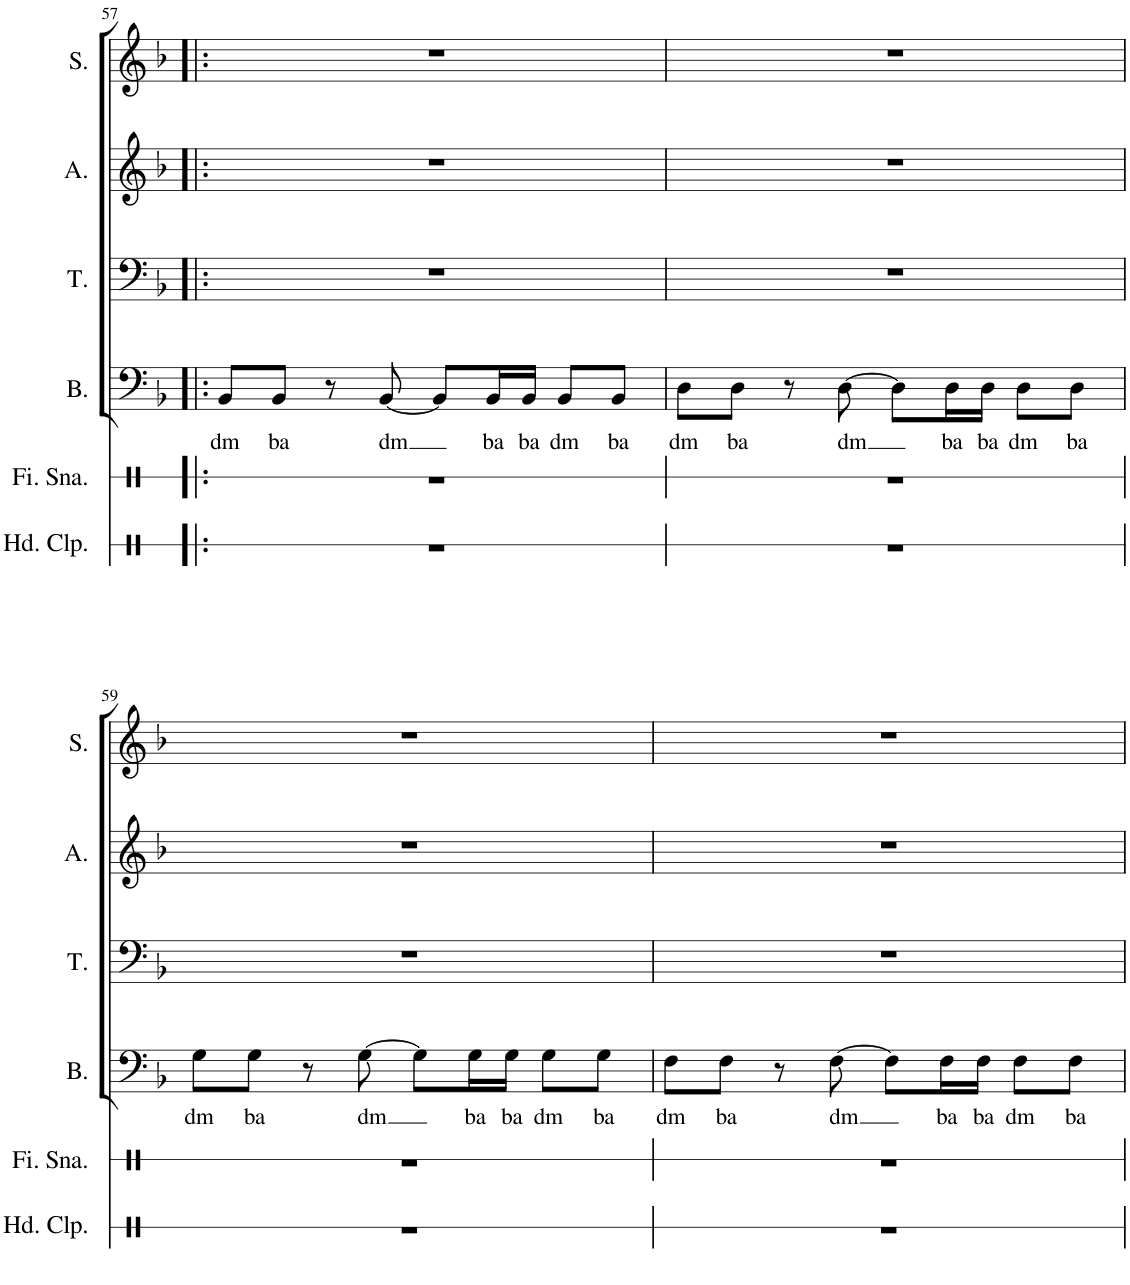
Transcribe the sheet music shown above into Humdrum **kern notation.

**kern	**kern	**kern	**text	**kern	**kern	**kern
*part6	*part5	*part4	*part4	*part3	*part2	*part1
*staff6	*staff5	*staff4	*staff4	*staff3	*staff2	*staff1
*I"Hand Clap	*I"Finger Snap	*I"Bass	*	*I"Tenor	*I"Alto	*I"Soprano
*I'Hd. Clp.	*I'Fi. Sna.	*I'B.	*	*I'T.	*I'A.	*I'S.
!!LO:PB:g=z
*clefX	*clefX	*clefF4	*	*clefF4	*clefG2	*clefG2
*k[]	*k[]	*k[b-]	*	*k[b-]	*k[b-]	*k[b-]
*M4/4	*M4/4	*M4/4	*	*M4/4	*M4/4	*M4/4
=57!|:	=57!|:	=57!|:	=57!|:	=57!|:	=57!|:	=57!|:
!	!	!	!LO:LY:b	!	!	!
1r	1r	8BB-/L	dm	1r	1r	1r
!	!	!	!LO:LY:b	!	!	!
.	.	8BB-/J	ba	.	.	.
.	.	8r	.	.	.	.
!	!	!	!LO:LY:b	!	!	!
.	.	[8BB-/	dm	.	.	.
.	.	8BB-/L]	.	.	.	.
!	!	!	!LO:LY:b	!	!	!
.	.	16BB-/L	ba	.	.	.
!	!	!	!LO:LY:b	!	!	!
.	.	16BB-/JJ	ba	.	.	.
!	!	!	!LO:LY:b	!	!	!
.	.	8BB-/L	dm	.	.	.
!	!	!	!LO:LY:b	!	!	!
.	.	8BB-/J	ba	.	.	.
=58	=58	=58	=58	=58	=58	=58
!	!	!	!LO:LY:b	!	!	!
1r	1r	8D\L	dm	1r	1r	1r
!	!	!	!LO:LY:b	!	!	!
.	.	8D\J	ba	.	.	.
.	.	8r	.	.	.	.
!	!	!	!LO:LY:b	!	!	!
.	.	[8D\	dm	.	.	.
.	.	8D\L]	.	.	.	.
!	!	!	!LO:LY:b	!	!	!
.	.	16D\L	ba	.	.	.
!	!	!	!LO:LY:b	!	!	!
.	.	16D\JJ	ba	.	.	.
!	!	!	!LO:LY:b	!	!	!
.	.	8D\L	dm	.	.	.
!	!	!	!LO:LY:b	!	!	!
.	.	8D\J	ba	.	.	.
!!LO:LB:g=z
=59	=59	=59	=59	=59	=59	=59
!	!	!	!LO:LY:b	!	!	!
1r	1r	8G\L	dm	1r	1r	1r
!	!	!	!LO:LY:b	!	!	!
.	.	8G\J	ba	.	.	.
.	.	8r	.	.	.	.
!	!	!	!LO:LY:b	!	!	!
.	.	[8G\	dm	.	.	.
.	.	8G\L]	.	.	.	.
!	!	!	!LO:LY:b	!	!	!
.	.	16G\L	ba	.	.	.
!	!	!	!LO:LY:b	!	!	!
.	.	16G\JJ	ba	.	.	.
!	!	!	!LO:LY:b	!	!	!
.	.	8G\L	dm	.	.	.
!	!	!	!LO:LY:b	!	!	!
.	.	8G\J	ba	.	.	.
=60	=60	=60	=60	=60	=60	=60
!	!	!	!LO:LY:b	!	!	!
1r	1r	8F\L	dm	1r	1r	1r
!	!	!	!LO:LY:b	!	!	!
.	.	8F\J	ba	.	.	.
.	.	8r	.	.	.	.
!	!	!	!LO:LY:b	!	!	!
.	.	[8F\	dm	.	.	.
.	.	8F\L]	.	.	.	.
!	!	!	!LO:LY:b	!	!	!
.	.	16F\L	ba	.	.	.
!	!	!	!LO:LY:b	!	!	!
.	.	16F\JJ	ba	.	.	.
!	!	!	!LO:LY:b	!	!	!
.	.	8F\L	dm	.	.	.
!	!	!	!LO:LY:b	!	!	!
.	.	8F\J	ba	.	.	.
=	=	=	=	=	=	=
*-	*-	*-	*-	*-	*-	*-
